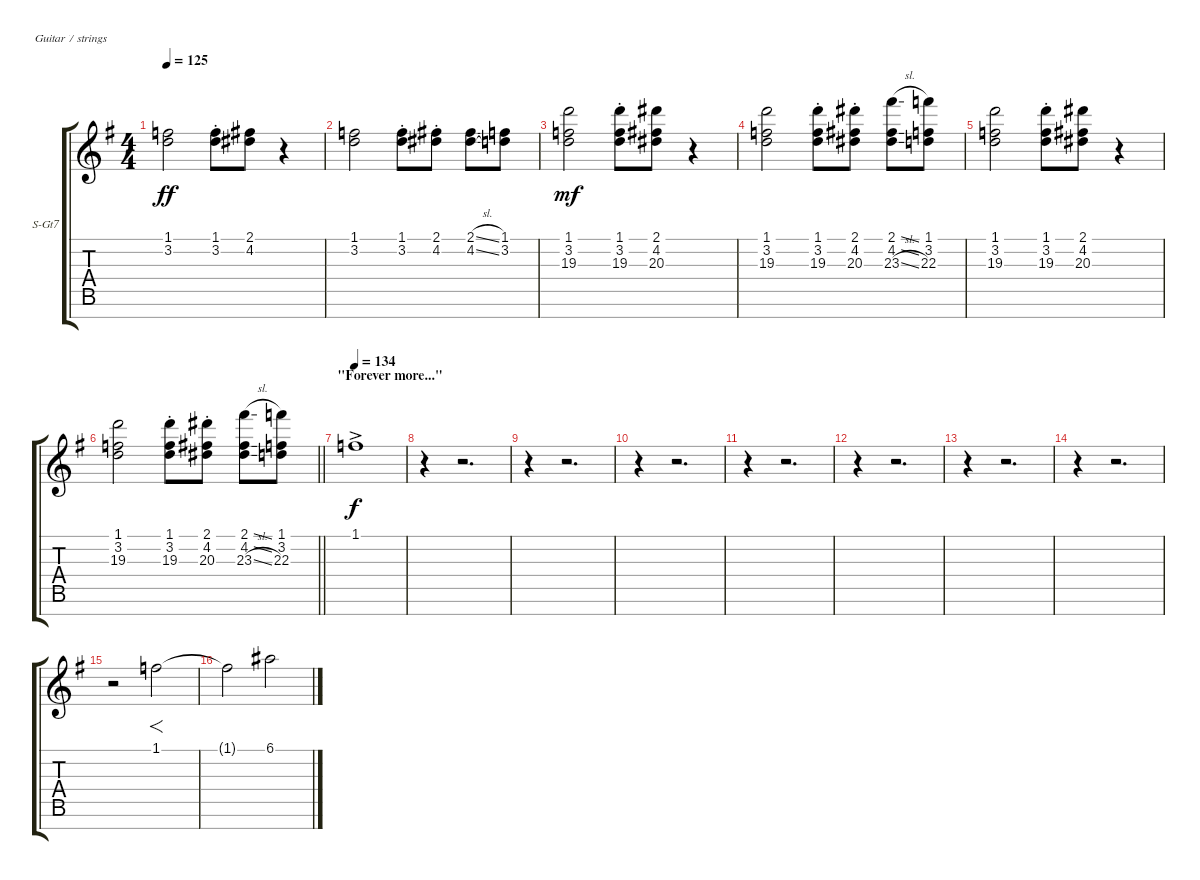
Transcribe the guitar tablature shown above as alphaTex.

\bracketExtendMode groupsimilarinstruments
\firstSystemTrackNameOrientation horizontal
\otherSystemsTrackNameOrientation horizontal
\track ("Keyboard 4 - Brat/Shagrath" "S-Gt7") {instrument frenchhorn}
\staff {score tabs}
\tuning (E4 B3 G3 D3 A2 E2 B1)
\displaytranspose 12
\ts (4 4)
\tempo 125
\clef g2
\ks g
(1.1 3.2).2{dy ff} (1.1{st} 3.2{st}).8 (2.1 4.2).8 r.4 |
(1.1 3.2).2 (1.1{st} 3.2{st}).8 (2.1{st} 4.2{st}).8 (2.1{sl} 4.2{sl}).8 (1.1 3.2).8 |
(1.1 3.2 19.3).2{dy mf} (1.1{st} 3.2{st} 19.3{st}).8 (2.1 4.2 20.3).8 r.4 |
(1.1 3.2 19.3).2 (1.1{st} 3.2{st} 19.3{st}).8 (2.1{st} 4.2{st} 20.3{st}).8 (2.1{sl} 4.2{sl} 23.3{sl}).8 (1.1 3.2 22.3).8 |
(1.1 3.2 19.3).2 (1.1{st} 3.2{st} 19.3{st}).8 (2.1 4.2 20.3).8 r.4 |
\barLineRight lightlight
(1.1 3.2 19.3).2 (1.1{st} 3.2{st} 19.3{st}).8 (2.1{st} 4.2{st} 20.3{st}).8 (2.1{sl} 4.2{sl} 23.3{sl}).8 (1.1 3.2 22.3).8 |
\section ("" "\"Forever more...\"")
\tempo 134
1.1{ac}.1{dy f} |
r.4 r.2{d} |
r.4 r.2{d} |
r.4 r.2{d} |
r.4 r.2{d} |
r.4 r.2{d} |
r.4 r.2{d} |
r.4 r.2{d} |
r.2 1.1.2{f} |
1.1{t}.2 6.1.2
